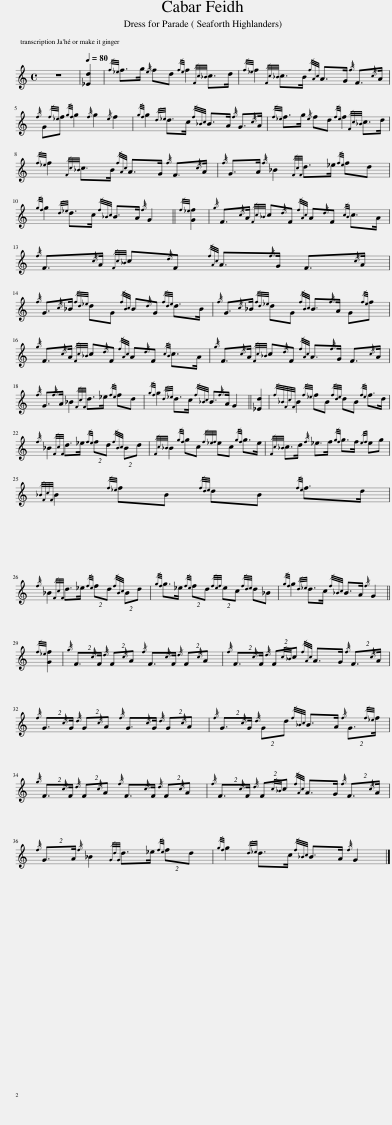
X:1
L:1/8
M:4/4
I:linebreak $
K:C
V:1 treble
V:1
 z8 |[Q:1/4=80] [_Ed]2 |{/f_e} f>g{/e} fd{/fe} f2{/Fc_B} c>d |{/f_e} f2{/Fc_B} c>B{/fAc} A>G{/f} F3/2{/c}A/ |${/f} G{/f_e}f{/gf} g2{/f} g2{/e} f2 | %5
{/gf} g2{/d_e} d>c{/f_Bc} B>A{/f} G3/2{/c}A/ |{/f_e} f>g{/e} fd{/fe} f2{/Fc_B} c>d |${/f_e} f2{/Fc_B} c>B{/fAc} A>G{/f} F3/2{/c}A/ |{/f} G>A{/f} _B2{/FcF} d>_e{/fe} fd |${/gf} g2{/d_e} d>c{/f_Bc} B>A{/f} G2 || %10
{/f_e} [Gf]2 |{/g} F3/2{/c}A/{/Fc_B} c{/d}F{/fAc} A{/d}F{/cB} c>A |${/f} F3/2{/c}A/{/Fc_B} c{/d}F{/fAc} A3/2{/f}G/ F3/2{/c}A/ |${/f} G3/2{/c}_B/{/fd_e} dG{/fBc} B{/d}G{/fde} d>B |{/f} G3/2{/c}_B/{/fd_e} dG{/fBc} B3/2{/f}A/ G{/fe}f |$ %15
{/g} F3/2{/c}A/{/Fc_B} c{/d}F{/fAc} A{/d}F{/cB} c>A |{/g} F3/2{/c}A/{/Fc_B} c{/d}F{/fAc} A3/2{/f}G/ F3/2{/c}A/ |${/f} G3/2{/f}A/ _B2{/FcF} d>_e{/fe} fd |{/gf} g2{/d_e} d>c{/f_Bc} B3/2{/f}A/ G2 || [_Ed]2 | %20
{/f_BFcF} B2{/f_e} fB{/fde} dB{/fe} f>d |${/f} _B2{/FcF} d>_e{/fe} fd{/fBc} Bd |{/Fc_B} B2{/gf} gc{/f_ef} ec{/gf} g>e |{/Fc_B} c>d{/f} _e>f{/gf} g>f{/ef} eg |${/_BFcF} B2{/f_e} fB{/fde} dB{/fe} f>d |$ %25
{/f} _B2{/FcF} d>_e{/fe} fd{/fBc} Bd |{/gf} g>_e{/fe} fd{/fef} ec{/fde} d_B |{/gf} g2{/d_e} d>c{/f_Bc} B>A{/f} G2 ||${/f_e} [Gf]2 |{/g} F3/2{/c}F/{/d} F{/c}A{/f} F3/2{/c}F/{/d} F{/c}A | %30
{/f} F3/2{/c}F/{/d} F{/c_B}c{/fAc} A>G{/f} F3/2{/c}A/ |${/f} G3/2{/c}G/{/d} G{/c}A{/f} G3/2{/c}G/{/d} G{/c}A |{/f} G3/2{/c}G/{/d} Gd{/f_Bc} B>A{/f} G3/2{/f_e}f/ |${/g} F3/2{/c}F/{/d} F{/c}A{/f} F3/2{/c}F/{/d} F{/c}A |{/f} F3/2{/c}F/{/d} F{/c_B}c{/fAc} A>G{/f} F3/2{/c}A/ |$ %35
{/f} G>A{/f} _B2{/GdG} d>_e{/fe} fd |{/gf} g2{/d_e} d>c{/f_Bc} B>A{/f} G2 |] %37
